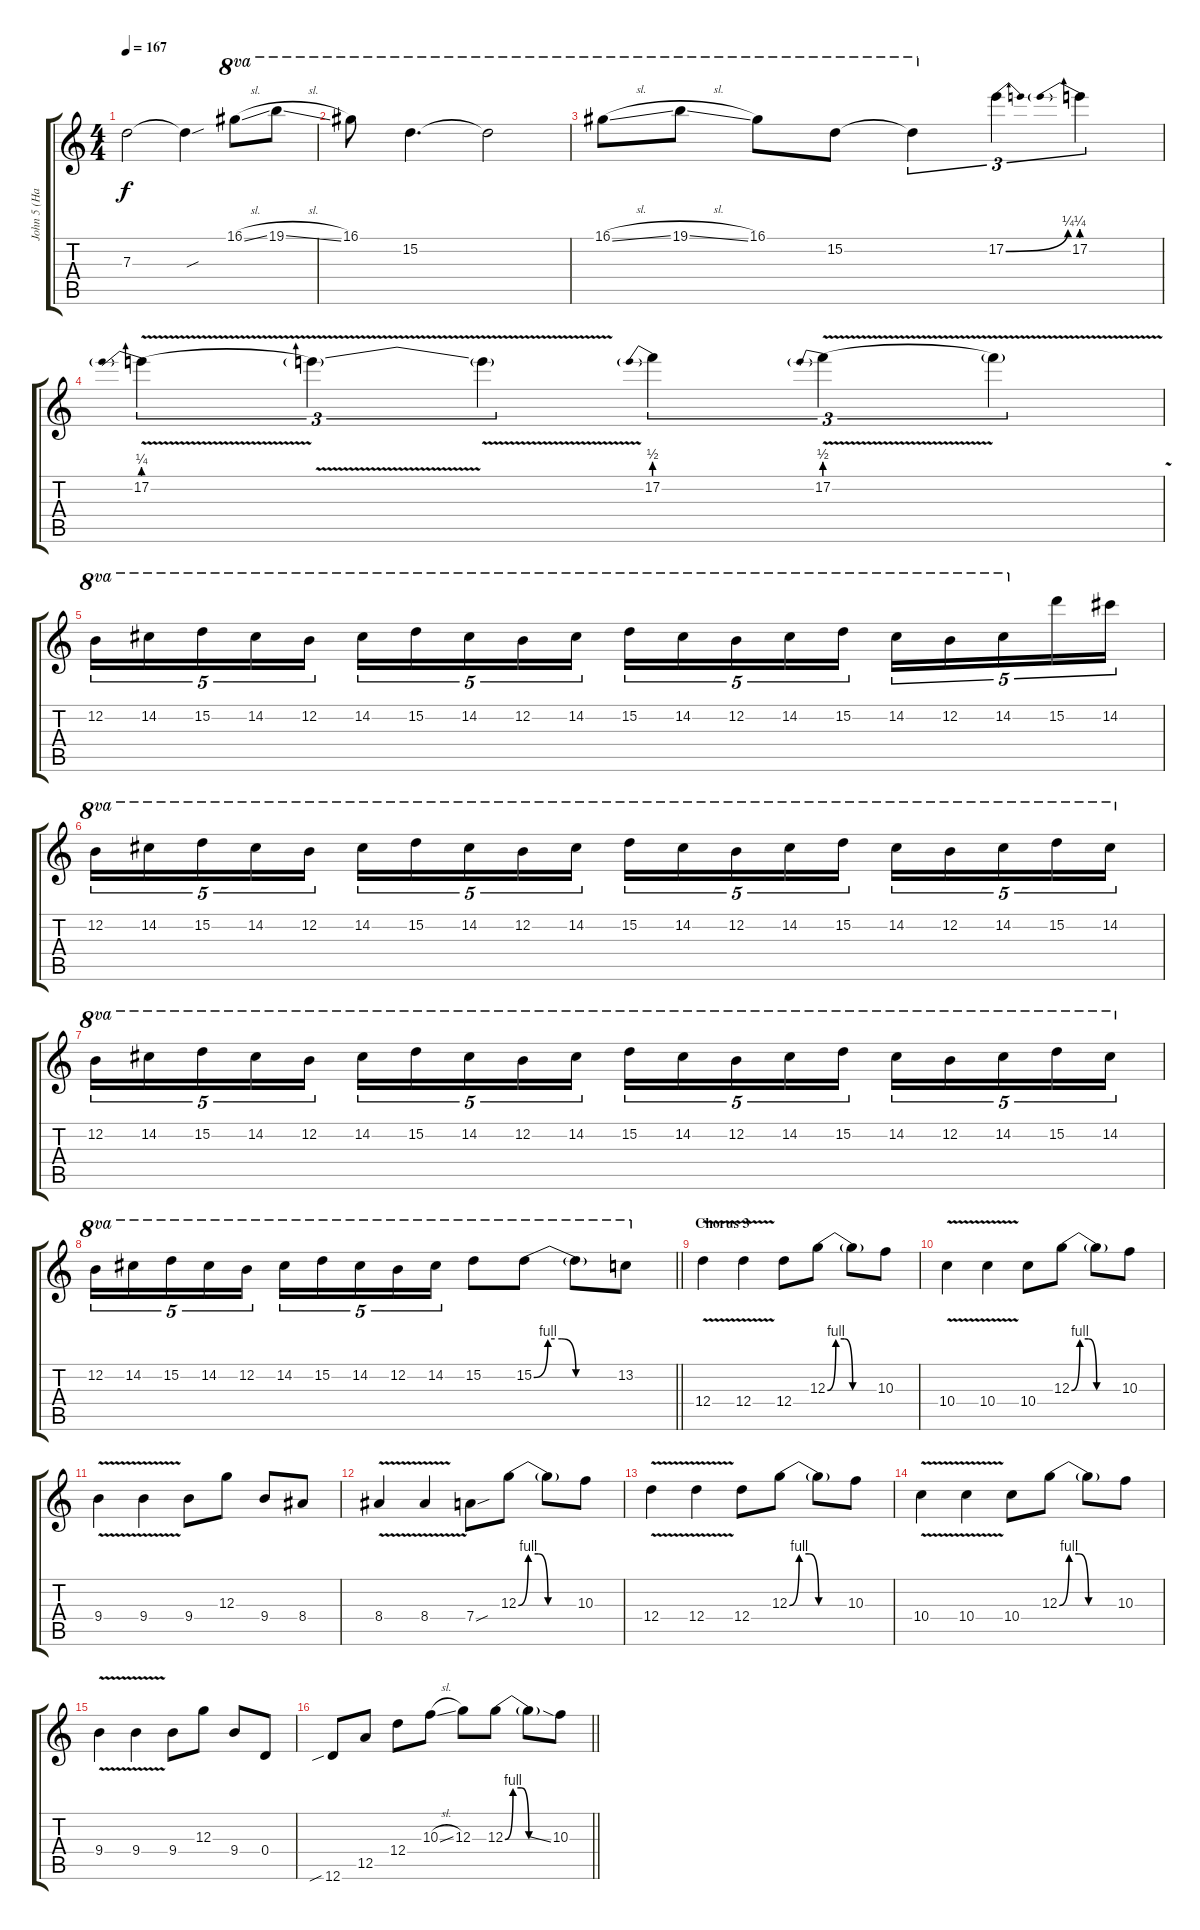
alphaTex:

\track ("John 5 (Harmony & Fills)" "John 5 (Ha") {instrument distortionguitar}
\staff {score tabs}
\tuning (E4 B3 G3 D3 A2 D2) {hide}
\ts (4 4)
\tempo 167
\clef g2
\ks c
7.3{t}.2{dy f} 7.3{sou t}.4 16.1{sl}.8{ot 8va} 19.1{sl}.8{ot 8va} |
16.1.8{ot 8va} 15.2.4{d ot 8va} 15.2{t}.2{ot 8va} |
16.1{sl}.8{ot 8va} 19.1{sl}.8{ot 8va} 16.1.8{ot 8va} 15.2.8{ot 8va} 15.2{t}.4{tu (3 2) ot 8va} 17.2{be (bend 0 0 60 1)}.4{tu (3 2)} 17.2{be (prebend 0 1 60 1)}.4{tu (3 2)} |
17.2{be (prebend 0 1 60 1) v}.4{tu (3 2)} 17.2{v t}.4{tu (3 2)} 17.2{v t}.4{tu (3 2)} 17.2{be (prebend 0 2 60 2)}.4{tu (3 2)} 17.2{be (prebend 0 2 60 2) v}.4{tu (3 2)} 17.2{v t}.4{tu (3 2)} |
12.2.16{tu (5 4) ot 8va} 14.2.16{tu (5 4) ot 8va} 15.2.16{tu (5 4) ot 8va} 14.2.16{tu (5 4) ot 8va} 12.2.16{tu (5 4) ot 8va} 14.2.16{tu (5 4) ot 8va} 15.2.16{tu (5 4) ot 8va} 14.2.16{tu (5 4) ot 8va} 12.2.16{tu (5 4) ot 8va} 14.2.16{tu (5 4) ot 8va} 15.2.16{tu (5 4) ot 8va} 14.2.16{tu (5 4) ot 8va} 12.2.16{tu (5 4) ot 8va} 14.2.16{tu (5 4) ot 8va} 15.2.16{tu (5 4) ot 8va} 14.2.16{tu (5 4) ot 8va} 12.2.16{tu (5 4) ot 8va} 14.2.16{tu (5 4) ot 8va} 15.2.16{tu (5 4)} 14.2.16{tu (5 4)} |
12.2.16{tu (5 4) ot 8va} 14.2.16{tu (5 4) ot 8va} 15.2.16{tu (5 4) ot 8va} 14.2.16{tu (5 4) ot 8va} 12.2.16{tu (5 4) ot 8va} 14.2.16{tu (5 4) ot 8va} 15.2.16{tu (5 4) ot 8va} 14.2.16{tu (5 4) ot 8va} 12.2.16{tu (5 4) ot 8va} 14.2.16{tu (5 4) ot 8va} 15.2.16{tu (5 4) ot 8va} 14.2.16{tu (5 4) ot 8va} 12.2.16{tu (5 4) ot 8va} 14.2.16{tu (5 4) ot 8va} 15.2.16{tu (5 4) ot 8va} 14.2.16{tu (5 4) ot 8va} 12.2.16{tu (5 4) ot 8va} 14.2.16{tu (5 4) ot 8va} 15.2.16{tu (5 4) ot 8va} 14.2.16{tu (5 4) ot 8va} |
12.2.16{tu (5 4) ot 8va} 14.2.16{tu (5 4) ot 8va} 15.2.16{tu (5 4) ot 8va} 14.2.16{tu (5 4) ot 8va} 12.2.16{tu (5 4) ot 8va} 14.2.16{tu (5 4) ot 8va} 15.2.16{tu (5 4) ot 8va} 14.2.16{tu (5 4) ot 8va} 12.2.16{tu (5 4) ot 8va} 14.2.16{tu (5 4) ot 8va} 15.2.16{tu (5 4) ot 8va} 14.2.16{tu (5 4) ot 8va} 12.2.16{tu (5 4) ot 8va} 14.2.16{tu (5 4) ot 8va} 15.2.16{tu (5 4) ot 8va} 14.2.16{tu (5 4) ot 8va} 12.2.16{tu (5 4) ot 8va} 14.2.16{tu (5 4) ot 8va} 15.2.16{tu (5 4) ot 8va} 14.2.16{tu (5 4) ot 8va} |
\barLineRight lightlight
12.2.16{tu (5 4) ot 8va} 14.2.16{tu (5 4) ot 8va} 15.2.16{tu (5 4) ot 8va} 14.2.16{tu (5 4) ot 8va} 12.2.16{tu (5 4) ot 8va} 14.2.16{tu (5 4) ot 8va} 15.2.16{tu (5 4) ot 8va} 14.2.16{tu (5 4) ot 8va} 12.2.16{tu (5 4) ot 8va} 14.2.16{tu (5 4) ot 8va} 15.2.8{ot 8va} 15.2{be (custom 0 0 10 4 20 4 30 0 60 0)}.8{ot 8va} 15.2{t}.8{ot 8va} 13.2.8{ot 8va} |
\section ("" "Chorus 3")
12.4{v}.4 12.4{v}.4 12.4.8 12.3{be (custom 0 0 10 4 20 4 30 0 60 0)}.8 12.3{t}.8 10.3.8 |
10.4{v}.4 10.4{v}.4 10.4.8 12.3{be (custom 0 0 10 4 20 4 30 0 60 0)}.8 12.3{t}.8 10.3.8 |
9.4{v}.4 9.4{v}.4 9.4.8 12.3.8 9.4.8 8.4.8 |
8.4{v}.4 8.4{v}.4 7.4{sou}.8 12.3{be (custom 0 0 10 4 20 4 30 0 60 0)}.8 12.3{t}.8 10.3.8 |
12.4{v}.4 12.4{v}.4 12.4.8 12.3{be (custom 0 0 10 4 20 4 30 0 60 0)}.8 12.3{t}.8 10.3.8 |
10.4{v}.4 10.4{v}.4 10.4.8 12.3{be (custom 0 0 10 4 20 4 30 0 60 0)}.8 12.3{t}.8 10.3.8 |
9.4{v}.4 9.4{v}.4 9.4.8 12.3.8 9.4.8 0.4.8 |
\barLineRight lightlight
12.6{sib}.8 12.5.8 12.4.8 10.3{sl}.8 12.3.8 12.3{be (custom 0 0 10 4 20 4 30 0 60 0)}.8 12.3{ss t}.8 10.3.8
